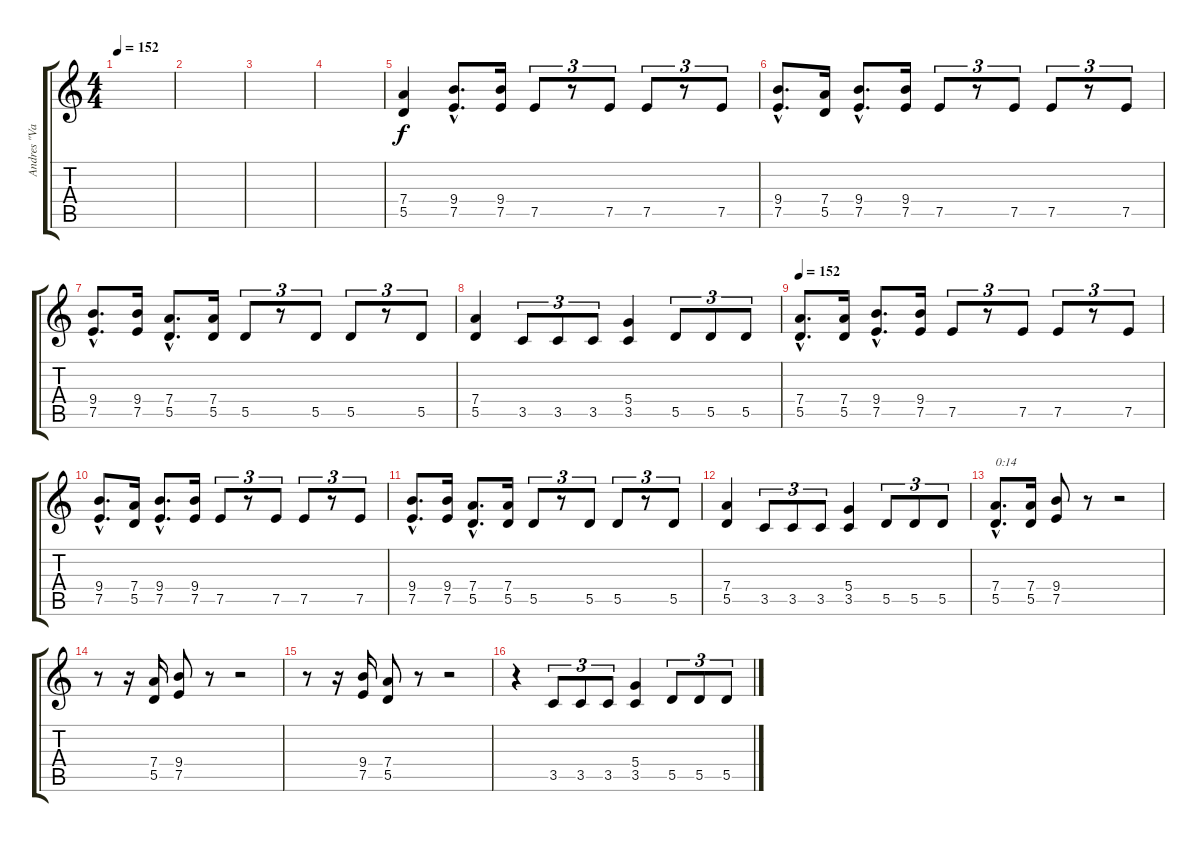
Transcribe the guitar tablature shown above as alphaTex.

\track ("Andres \"Vaca\" Barrios" "Andres \"Va") {instrument distortionguitar}
\staff {score tabs}
\tuning (E4 B3 G3 D3 A2 E2) {hide}
\ts (4 4)
\tempo 152
\clef g2
\ks c
|
|
|
|
(7.4 5.5).4 (9.4{hac} 7.5{hac}).8{d} (9.4 7.5).16 7.5.8{tu (3 2)} r.8{tu (3 2)} 7.5.8{tu (3 2)} 7.5.8{tu (3 2)} r.8{tu (3 2)} 7.5.8{tu (3 2)} |
(9.4{hac} 7.5{hac}).8{d} (7.4 5.5).16 (9.4{hac} 7.5{hac}).8{d} (9.4 7.5).16 7.5.8{tu (3 2)} r.8{tu (3 2)} 7.5.8{tu (3 2)} 7.5.8{tu (3 2)} r.8{tu (3 2)} 7.5.8{tu (3 2)} |
(9.4{hac} 7.5{hac}).8{d} (9.4 7.5).16 (7.4{hac} 5.5{hac}).8{d} (7.4 5.5).16 5.5.8{tu (3 2)} r.8{tu (3 2)} 5.5.8{tu (3 2)} 5.5.8{tu (3 2)} r.8{tu (3 2)} 5.5.8{tu (3 2)} |
(7.4 5.5).4 3.5.8{tu (3 2)} 3.5.8{tu (3 2)} 3.5.8{tu (3 2)} (5.4 3.5).4 5.5.8{tu (3 2)} 5.5.8{tu (3 2)} 5.5.8{tu (3 2)} |
\tempo 152
(7.4{hac} 5.5{hac}).8{d} (7.4 5.5).16 (9.4{hac} 7.5{hac}).8{d} (9.4 7.5).16 7.5.8{tu (3 2)} r.8{tu (3 2)} 7.5.8{tu (3 2)} 7.5.8{tu (3 2)} r.8{tu (3 2)} 7.5.8{tu (3 2)} |
(9.4{hac} 7.5{hac}).8{d} (7.4 5.5).16 (9.4{hac} 7.5{hac}).8{d} (9.4 7.5).16 7.5.8{tu (3 2)} r.8{tu (3 2)} 7.5.8{tu (3 2)} 7.5.8{tu (3 2)} r.8{tu (3 2)} 7.5.8{tu (3 2)} |
(9.4{hac} 7.5{hac}).8{d} (9.4 7.5).16 (7.4{hac} 5.5{hac}).8{d} (7.4 5.5).16 5.5.8{tu (3 2)} r.8{tu (3 2)} 5.5.8{tu (3 2)} 5.5.8{tu (3 2)} r.8{tu (3 2)} 5.5.8{tu (3 2)} |
(7.4 5.5).4 3.5.8{tu (3 2)} 3.5.8{tu (3 2)} 3.5.8{tu (3 2)} (5.4 3.5).4 5.5.8{tu (3 2)} 5.5.8{tu (3 2)} 5.5.8{tu (3 2)} |
(7.4{hac} 5.5{hac}).8{d txt "0:14"} (7.4 5.5).16 (9.4 7.5).8 r.8 r.2 |
r.8 r.16 (7.4 5.5).16 (9.4 7.5).8 r.8 r.2 |
r.8 r.16 (9.4 7.5).16 (7.4 5.5).8 r.8 r.2 |
r.4 3.5.8{tu (3 2)} 3.5.8{tu (3 2)} 3.5.8{tu (3 2)} (5.4 3.5).4 5.5.8{tu (3 2)} 5.5.8{tu (3 2)} 5.5.8{tu (3 2)}
